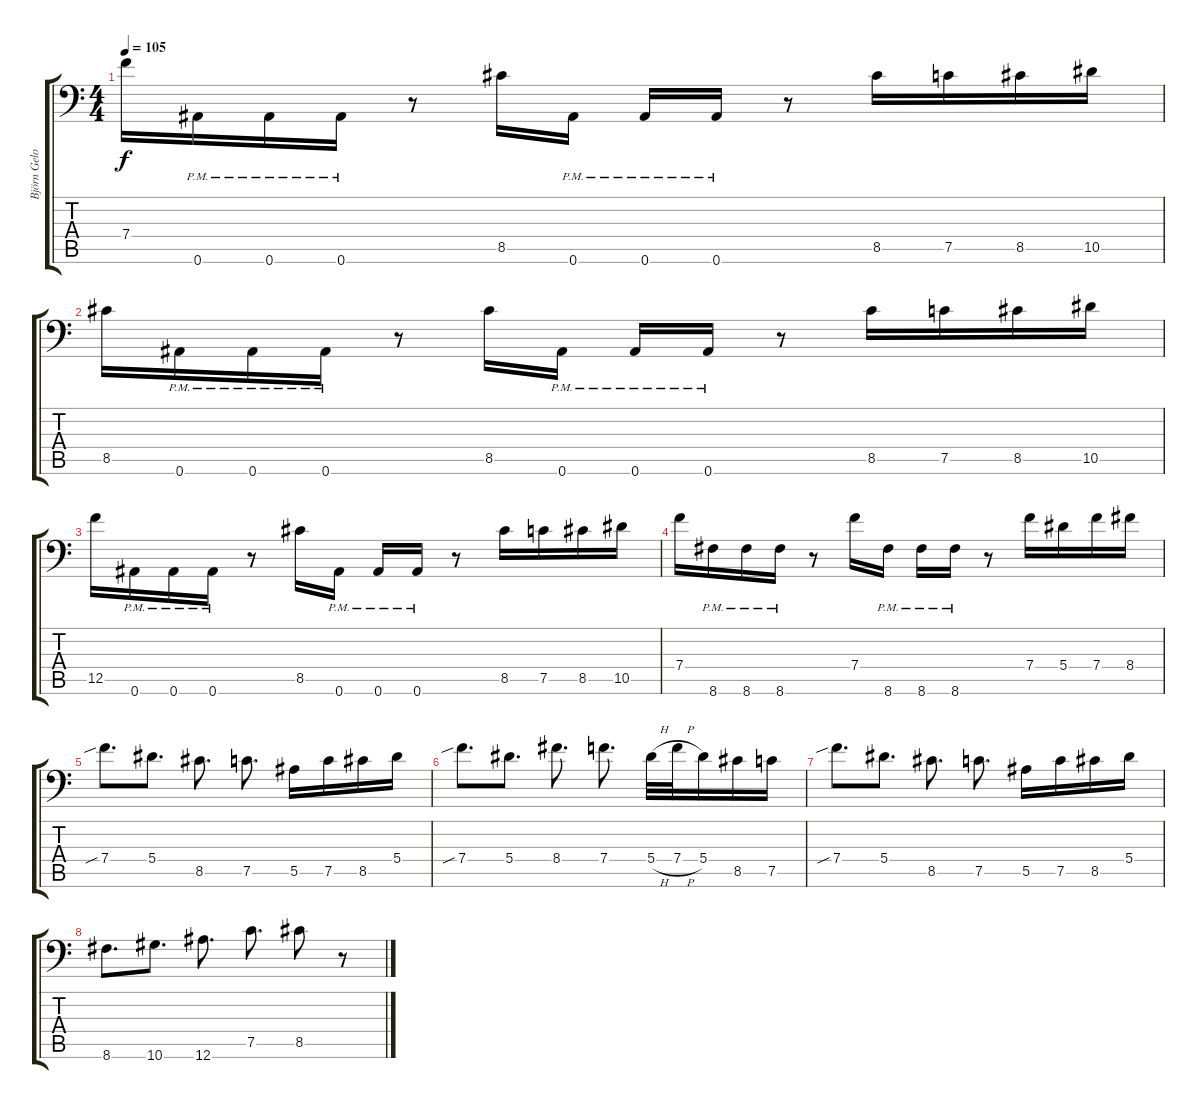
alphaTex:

\track ("Björn Gelotte" "Björn Gelo") {instrument distortionguitar}
\staff {score tabs}
\tuning (C4 G3 Eb3 Bb2 F2 Bb1) {hide}
\ts (4 4)
\tempo 105
\clef f4
\ks c
7.4.16{dy f} 0.6{pm}.16 0.6{pm}.16 0.6{pm}.16 r.8 8.5.16 0.6{pm}.16 0.6{pm}.16 0.6{pm}.16 r.8 8.5.16 7.5.16 8.5.16 10.5.16 |
8.5.16 0.6{pm}.16 0.6{pm}.16 0.6{pm}.16 r.8 8.5.16 0.6{pm}.16 0.6{pm}.16 0.6{pm}.16 r.8 8.5.16 7.5.16 8.5.16 10.5.16 |
12.5.16 0.6{pm}.16 0.6{pm}.16 0.6{pm}.16 r.8 8.5.16 0.6{pm}.16 0.6{pm}.16 0.6{pm}.16 r.8 8.5.16 7.5.16 8.5.16 10.5.16 |
7.4.16 8.6{pm}.16 8.6{pm}.16 8.6{pm}.16 r.8 7.4.16 8.6{pm}.16 8.6{pm}.16 8.6{pm}.16 r.8 7.4.16 5.4.16 7.4.16 8.4.16 |
7.4{sib}.8{d} 5.4.8{d} 8.5.8{d} 7.5.8{d} 5.5.16 7.5.16 8.5.16 5.4.16 |
7.4{sib}.8{d} 5.4.8{d} 8.4.8{d} 7.4.8{d} 5.4{h}.32 7.4{h}.32 5.4.16 8.5.16 7.5.16 |
7.4{sib}.8{d} 5.4.8{d} 8.5.8{d} 7.5.8{d} 5.5.16 7.5.16 8.5.16 5.4.16 |
8.6.8{d} 10.6.8{d} 12.6.8{d} 7.5.8{d} 8.5.8 r.8
